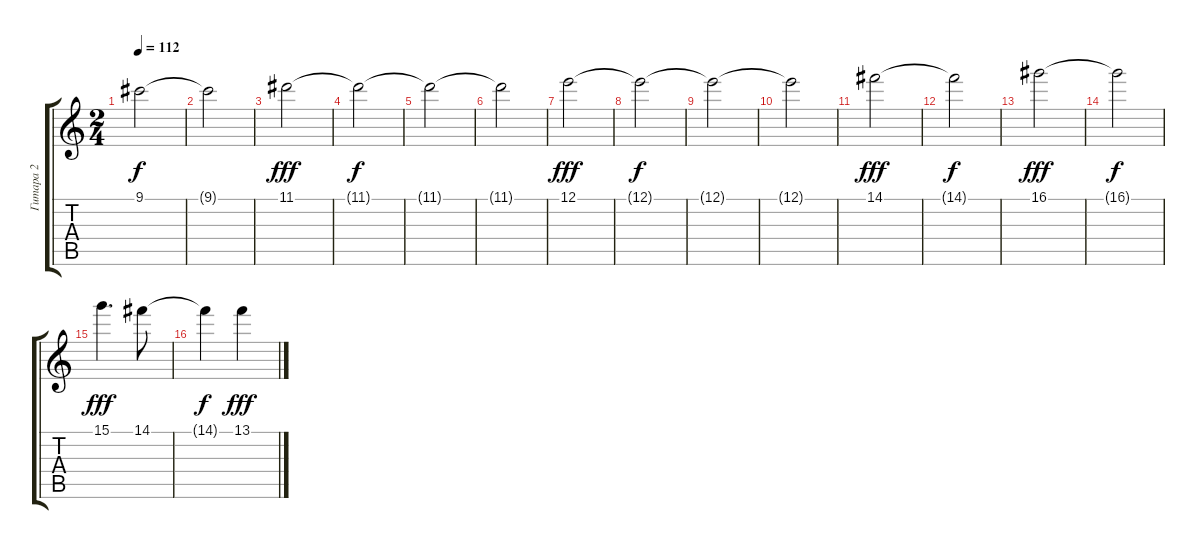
\track ("Гитара 2" "Гитара 2") {instrument distortionguitar}
\staff {score tabs}
\tuning (E4 B3 G3 D3 A2 E2) {hide}
\ts (2 4)
\tempo 112
\clef g2
\ks c
9.1{t}.2{dy f} |
9.1{t}.2 |
11.1.2{dy fff} |
11.1{t}.2{dy f} |
11.1{t}.2 |
11.1{t}.2 |
12.1.2{dy fff} |
12.1{t}.2{dy f} |
12.1{t}.2 |
12.1{t}.2 |
14.1.2{dy fff} |
14.1{t}.2{dy f} |
16.1.2{dy fff} |
16.1{t}.2{dy f} |
15.1.4{d dy fff} 14.1.8 |
14.1{t}.4{dy f} 13.1.4{dy fff}
